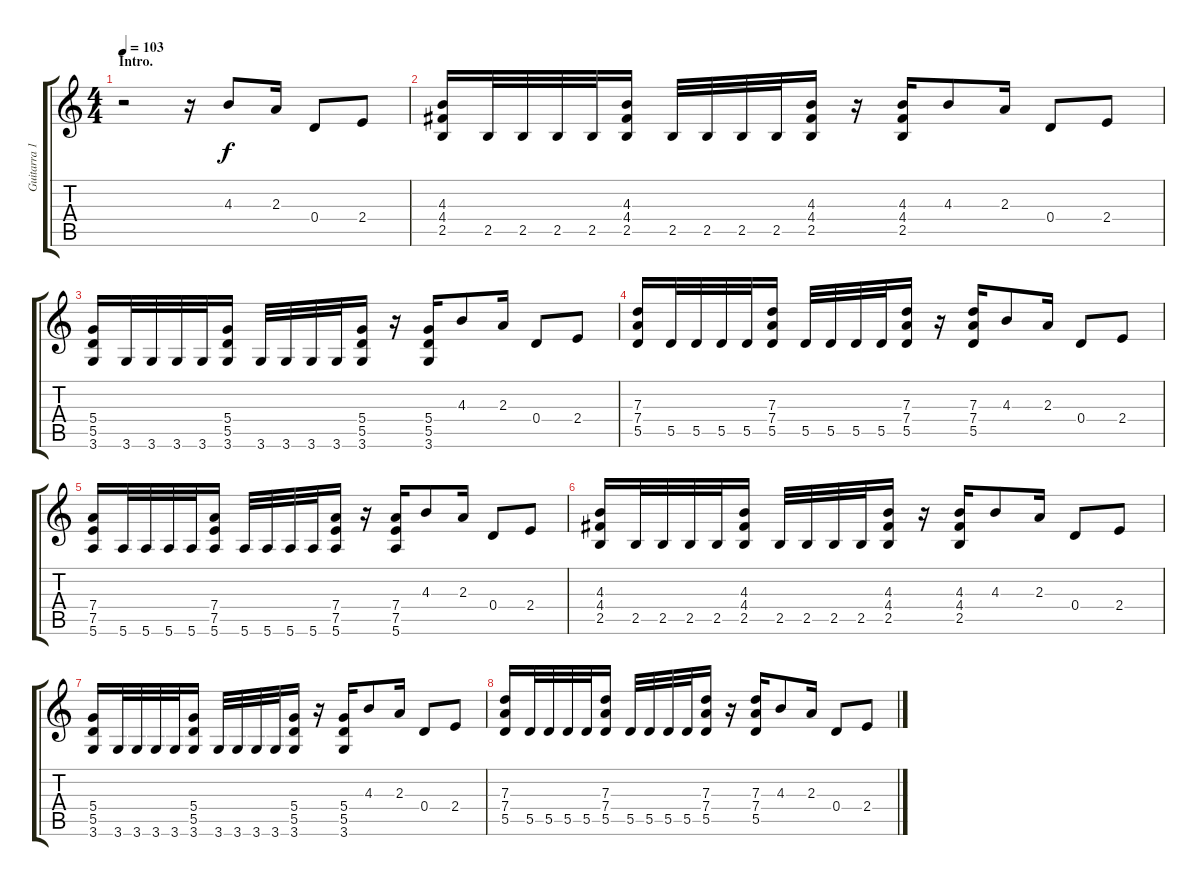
\track ("Guitarra 1 - Mathias" "Guitarra 1") {instrument overdrivenguitar}
\staff {score tabs}
\tuning (E4 B3 G3 D3 A2 E2) {hide}
\ts (4 4)
\section ("" "Intro.")
\tempo 103
\clef g2
\ks c
r.2{dy f instrument overdrivenguitar} r.16 4.3.8 2.3.16 0.4.8 2.4.8 |
(4.3 4.4 2.5).16 2.5.32 2.5.32 2.5.32 2.5.32 (4.3 4.4 2.5).16 2.5.32 2.5.32 2.5.32 2.5.32 (4.3 4.4 2.5).16 r.16 (4.3 4.4 2.5).16 4.3.8 2.3.16 0.4.8 2.4.8 |
(5.4 5.5 3.6).16 3.6.32 3.6.32 3.6.32 3.6.32 (5.4 5.5 3.6).16 3.6.32 3.6.32 3.6.32 3.6.32 (5.4 5.5 3.6).16 r.16 (5.4 5.5 3.6).16 4.3.8 2.3.16 0.4.8 2.4.8 |
(7.3 7.4 5.5).16 5.5.32 5.5.32 5.5.32 5.5.32 (7.3 7.4 5.5).16 5.5.32 5.5.32 5.5.32 5.5.32 (7.3 7.4 5.5).16 r.16 (7.3 7.4 5.5).16 4.3.8 2.3.16 0.4.8 2.4.8 |
(7.4 7.5 5.6).16 5.6.32 5.6.32 5.6.32 5.6.32 (7.4 7.5 5.6).16 5.6.32 5.6.32 5.6.32 5.6.32 (7.4 7.5 5.6).16 r.16 (7.4 7.5 5.6).16 4.3.8 2.3.16 0.4.8 2.4.8 |
(4.3 4.4 2.5).16 2.5.32 2.5.32 2.5.32 2.5.32 (4.3 4.4 2.5).16 2.5.32 2.5.32 2.5.32 2.5.32 (4.3 4.4 2.5).16 r.16 (4.3 4.4 2.5).16 4.3.8 2.3.16 0.4.8 2.4.8 |
(5.4 5.5 3.6).16 3.6.32 3.6.32 3.6.32 3.6.32 (5.4 5.5 3.6).16 3.6.32 3.6.32 3.6.32 3.6.32 (5.4 5.5 3.6).16 r.16 (5.4 5.5 3.6).16 4.3.8 2.3.16 0.4.8 2.4.8 |
(7.3 7.4 5.5).16 5.5.32 5.5.32 5.5.32 5.5.32 (7.3 7.4 5.5).16 5.5.32 5.5.32 5.5.32 5.5.32 (7.3 7.4 5.5).16 r.16 (7.3 7.4 5.5).16 4.3.8 2.3.16 0.4.8 2.4.8
